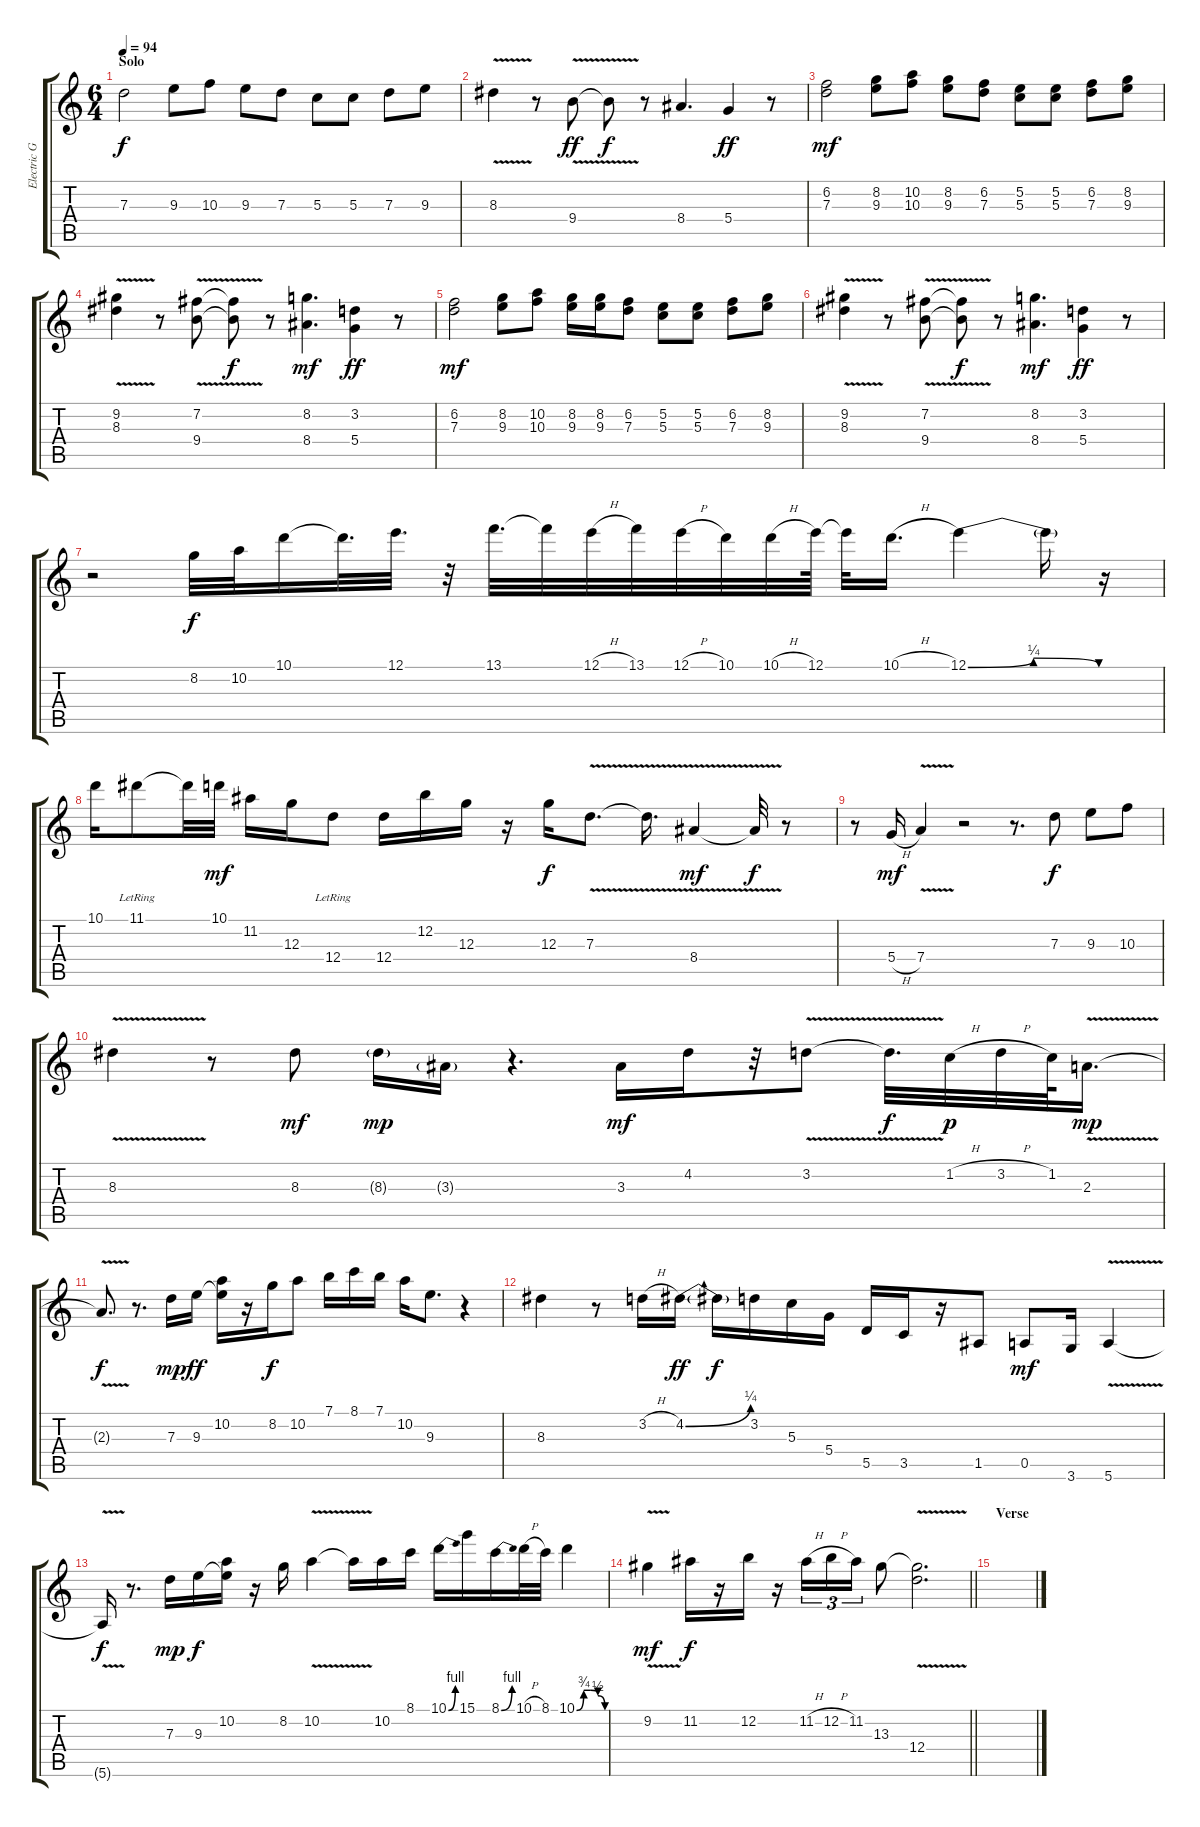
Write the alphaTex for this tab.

\track ("Electric Guitar" "Electric G") {instrument overdrivenguitar}
\staff {score tabs}
\tuning (E4 B3 G3 D3 A2 E2) {hide}
\ts (6 4)
\section ("" "Solo")
\tempo 94
\clef g2
\ks c
7.3.2{dy f volume 14 balance 8 instrument electricguitarjazz} 9.3.8 10.3.8 9.3.8 7.3.8 5.3.8 5.3.8 7.3.8 9.3.8 |
8.3{v}.4 r.8 9.4{v}.8{dy ff} 9.4{v t}.8{dy f} r.8 8.4.4{d} 5.4.4{dy ff} r.8 |
(6.2 7.3).2{dy mf} (8.2 9.3).8 (10.2 10.3).8 (8.2 9.3).8 (6.2 7.3).8 (5.2 5.3).8 (5.2 5.3).8 (6.2 7.3).8 (8.2 9.3).8 |
(9.2{v} 8.3{v}).4 r.8 (7.2{v} 9.4{v}).8 (7.2{v t} 9.4{v t}).8{dy f} r.8 (8.2 8.4).4{d dy mf} (3.2 5.4).4{dy ff} r.8 |
(6.2 7.3).2{dy mf} (8.2 9.3).8 (10.2 10.3).8 (8.2 9.3).16 (8.2 9.3).16 (6.2 7.3).8 (5.2 5.3).8 (5.2 5.3).8 (6.2 7.3).8 (8.2 9.3).8 |
(9.2{v} 8.3{v}).4 r.8 (7.2{v} 9.4{v}).8 (7.2{v t} 9.4{v t}).8{dy f} r.8 (8.2 8.4).4{d dy mf} (3.2 5.4).4{dy ff} r.8 |
r.2 8.2.32{dy f} 10.2.32 10.1.16 10.1{t}.32{d} 12.1.32{d} r.32 13.1.32{d} 13.1{t}.32 12.1{h}.32 13.1.32 12.1{h}.32 10.1.32 10.1{h}.32 12.1.64 12.1{t}.32 10.1{h}.16{d} 12.1{be (bendrelease 0 0 45 1 45 1 60 0)}.4 12.1{t}.16 r.16 |
10.1.16 11.1{lr}.8 11.1{t}.32 10.1.32{dy mf} 11.2.16 12.3.16 12.4{lr}.8 12.4.16 12.2.16 12.3.16 r.16 12.3.16{dy f} 7.3{v}.8{d} 7.3{v t}.16{d} 8.4{v}.4{dy mf} 8.4{t}.32{dy f} r.8 |
r.8 5.4{h}.16{dy mf} 7.4{v}.4 r.2 r.8{d} 7.3.8{dy f} 9.3.8 10.3.8 |
8.3{v}.4 r.8 8.3.8{dy mf} 8.3{g}.16{dy mp} 3.3{g}.16 r.4{d} 3.3.16{dy mf} 4.2.16 r.32 3.2{v}.8 3.2{v t}.32{d dy f} 1.2{h}.32{dy p} 3.2{h}.32 1.2.64 2.3{v}.16{d dy mp} |
2.3{v t}.8{d dy f} r.8{d} 7.3.16{dy mp} 9.3.16{dy ff} (10.2 9.3{t}).16 r.16 8.2.16{dy f} 10.2.8 7.1.16 8.1.16 7.1.16 10.2.16 9.3.8{d} r.4 |
8.3.4 r.8 3.2{h}.16 4.2{be (bend 0 0 60 1)}.16{dy ff} 4.2{t}.16{dy f} 3.2.16 5.3.16 5.4.16 5.5.16 3.5.16 r.16 1.5.8 0.5.8{dy mf} 3.6.16 5.6{v}.4 |
5.6{v t}.16{dy f} r.8{d} 7.3.16{dy mp} 9.3.16{dy f} (10.2 9.3{t}).16 r.16 8.2.16 10.2{v}.4 10.2{v t}.16 10.2.16 8.1.16 10.1{be (bend 0 0 60 4)}.16 15.1.16 8.1{be (bend 0 0 60 4)}.16 10.1{h}.32 8.1.32 10.1{be (custom 0 0 15 3 30 3 45 2 60 0)}.4 |
\barLineRight lightlight
9.2{v}.4{dy mf} 11.2.16{dy f} r.16 12.2.16 r.16 11.2{h}.16{tu (3 2)} 12.2{h}.16{tu (3 2)} 11.2.16{tu (3 2)} 13.3.8 (13.3{v t} 12.4{v}).2{d} |
\section ("" "Verse")
